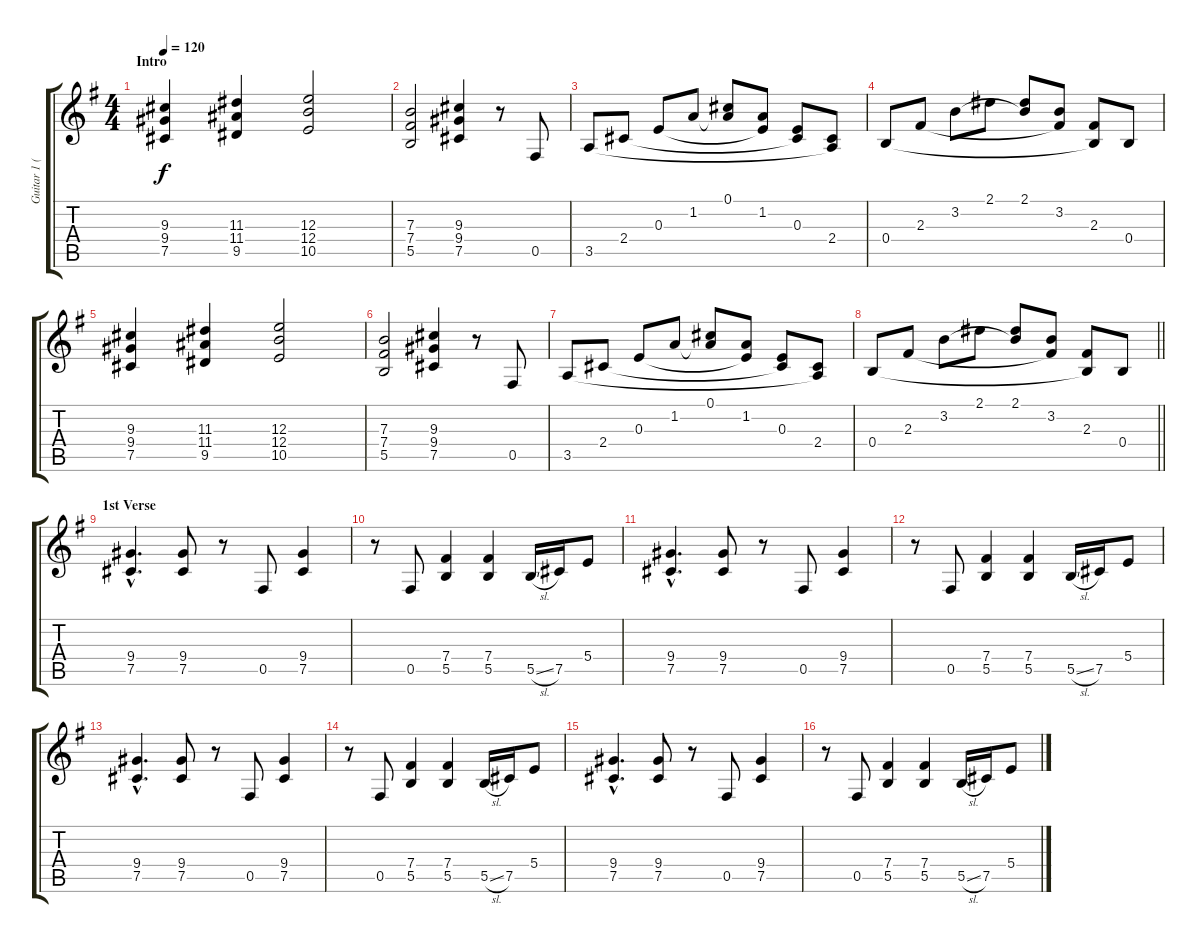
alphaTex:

\track ("Guitar 1 (Tony Iommi)" "Guitar 1 (") {instrument overdrivenguitar}
\staff {score tabs}
\tuning (Db4 Ab3 E3 B2 Gb2 Db2) {hide}
\ts (4 4)
\section ("" "Intro")
\tempo 120
\clef g2
\ks g
(9.3 9.4 7.5).4{txt "" dy f instrument overdrivenguitar} (11.3 11.4 9.5).4 (12.3 12.4 10.5).2 |
(7.3 7.4 5.5).2 (9.3 9.4 7.5).4 r.8 0.5.8 |
3.5.8 2.4.8 0.3.8 1.2.8 (0.1 1.2{t}).8 (1.2 0.3{t}).8 (0.3 2.4{t}).8 (2.4 3.5{t}).8 |
0.4.8 2.3.8 3.2.8 2.1.8 (2.1 3.2{t}).8 (3.2 2.3{t}).8 (2.3 0.4{t}).8 0.4.8 |
(9.3 9.4 7.5).4 (11.3 11.4 9.5).4 (12.3 12.4 10.5).2 |
(7.3 7.4 5.5).2 (9.3 9.4 7.5).4 r.8 0.5.8 |
3.5.8 2.4.8 0.3.8 1.2.8 (0.1 1.2{t}).8 (1.2 0.3{t}).8 (0.3 2.4{t}).8 (2.4 3.5{t}).8 |
\barLineRight lightlight
0.4.8 2.3.8 3.2.8 2.1.8 (2.1 3.2{t}).8 (3.2 2.3{t}).8 (2.3 0.4{t}).8 0.4.8 |
\section ("" "1st Verse")
(9.4{hac} 7.5{hac}).4{d} (9.4 7.5).8 r.8 0.5.8 (9.4 7.5).4 |
r.8 0.5.8 (7.4 5.5).4 (7.4 5.5).4 5.5{sl}.16 7.5.16 5.4.8 |
(9.4{hac} 7.5{hac}).4{d} (9.4 7.5).8 r.8 0.5.8 (9.4 7.5).4 |
r.8 0.5.8 (7.4 5.5).4 (7.4 5.5).4 5.5{sl}.16 7.5.16 5.4.8 |
(9.4{hac} 7.5{hac}).4{d} (9.4 7.5).8 r.8 0.5.8 (9.4 7.5).4 |
r.8 0.5.8 (7.4 5.5).4 (7.4 5.5).4 5.5{sl}.16 7.5.16 5.4.8 |
(9.4{hac} 7.5{hac}).4{d} (9.4 7.5).8 r.8 0.5.8 (9.4 7.5).4 |
r.8 0.5.8 (7.4 5.5).4 (7.4 5.5).4 5.5{sl}.16 7.5.16 5.4.8
